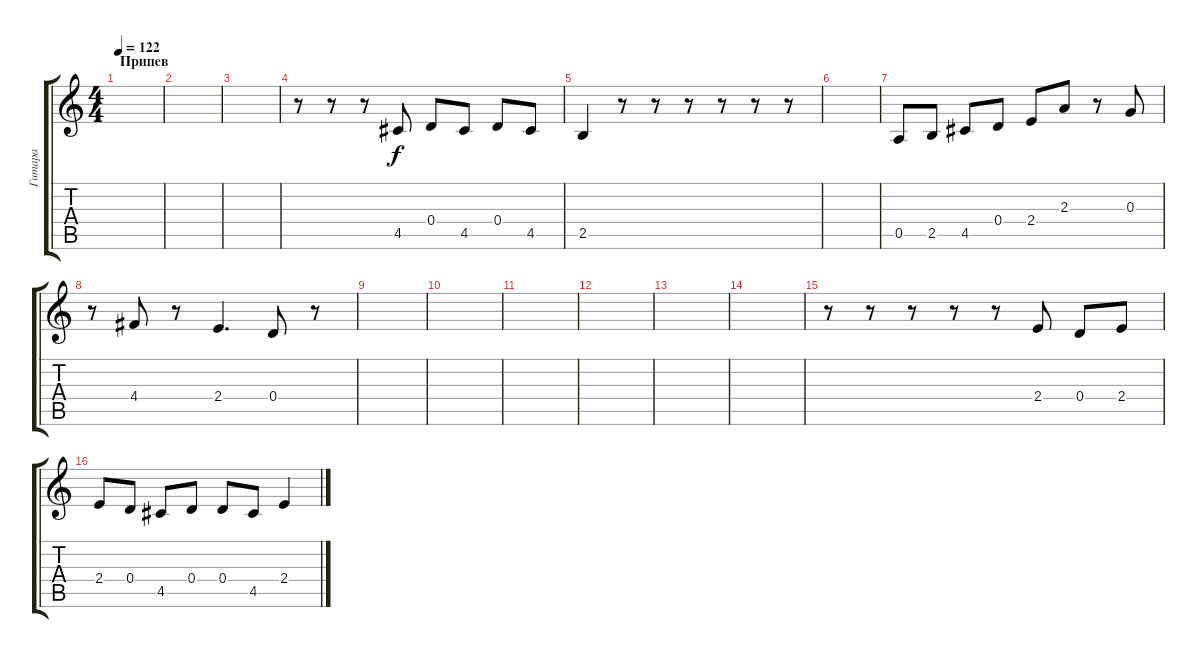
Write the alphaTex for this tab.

\track ("Гитара" "Гитара") {instrument electricguitarclean}
\staff {score tabs}
\tuning (E4 B3 G3 D3 A2 E2) {hide}
\ts (4 4)
\section ("" "Припев")
\tempo 122
\clef g2
\ks c
|
|
|
r.8 r.8 r.8 4.5.8 0.4.8 4.5.8 0.4.8 4.5.8 |
2.5.4 r.8 r.8 r.8 r.8 r.8 r.8 |
|
0.5.8 2.5.8 4.5.8 0.4.8 2.4.8 2.3.8 r.8 0.3.8 |
r.8 4.4.8 r.8 2.4.4{d} 0.4.8 r.8 |
|
|
|
|
|
|
r.8 r.8 r.8 r.8 r.8 2.4.8 0.4.8 2.4.8 |
2.4.8 0.4.8 4.5.8 0.4.8 0.4.8 4.5.8 2.4.4
